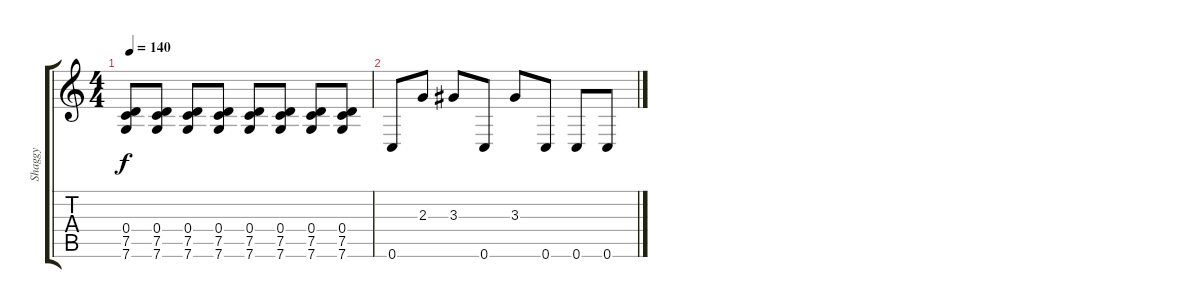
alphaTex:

\track ("Shaggy" "Shaggy") {instrument electricguitarjazz}
\staff {score tabs}
\tuning (D4 A3 F3 C3 G2 C2) {hide}
\ts (4 4)
\tempo 140
\clef g2
\ks c
(0.4 7.5 7.6).8{dy f} (0.4 7.5 7.6).8 (0.4 7.5 7.6).8 (0.4 7.5 7.6).8 (0.4 7.5 7.6).8 (0.4 7.5 7.6).8 (0.4 7.5 7.6).8 (0.4 7.5 7.6).8 |
0.6.8 2.3.8 3.3.8 0.6.8 3.3.8 0.6.8 0.6.8 0.6.8
